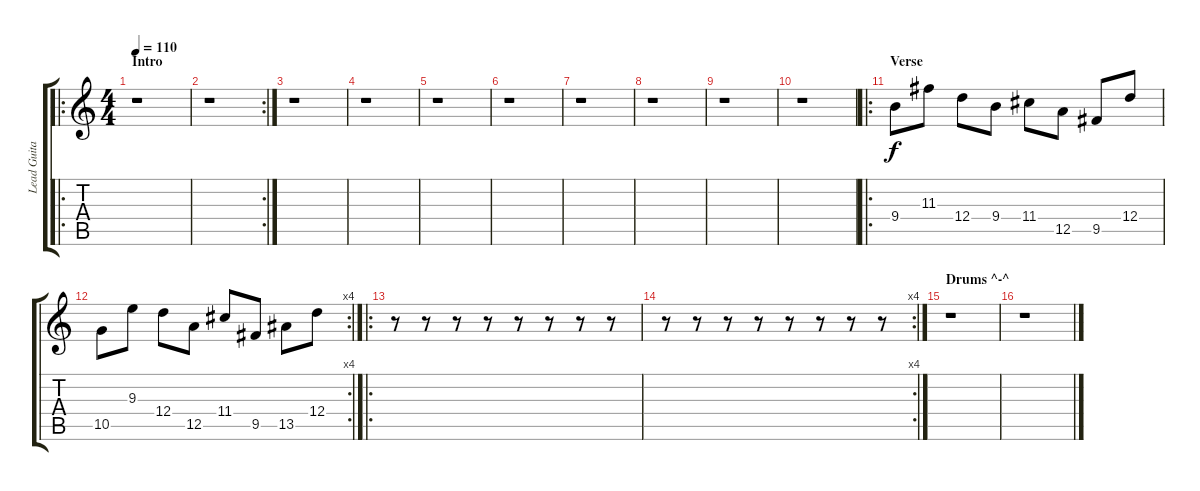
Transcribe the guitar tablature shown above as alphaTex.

\track ("Lead Guitar" "Lead Guita") {instrument overdrivenguitar}
\staff {score tabs}
\tuning (E4 B3 G3 D3 A2 E2) {hide}
\ro
\ts (4 4)
\section ("" "Intro")
\tempo 110
\clef g2
\ks c
r.1{dy f instrument overdrivenguitar} |
\rc 2
r.1 |
r.1 |
r.1 |
r.1 |
r.1 |
r.1 |
r.1 |
r.1 |
r.1 |
\ro
\section ("" "Verse")
9.4.8 11.3.8 12.4.8 9.4.8 11.4.8 12.5.8 9.5.8 12.4.8 |
\rc 4
10.5.8 9.3.8 12.4.8 12.5.8 11.4.8 9.5.8 13.5.8 12.4.8 |
\ro
r.8 r.8 r.8 r.8 r.8 r.8 r.8 r.8 |
\rc 4
r.8 r.8 r.8 r.8 r.8 r.8 r.8 r.8 |
\section ("" "Drums ^-^")
r.1 |
r.1
